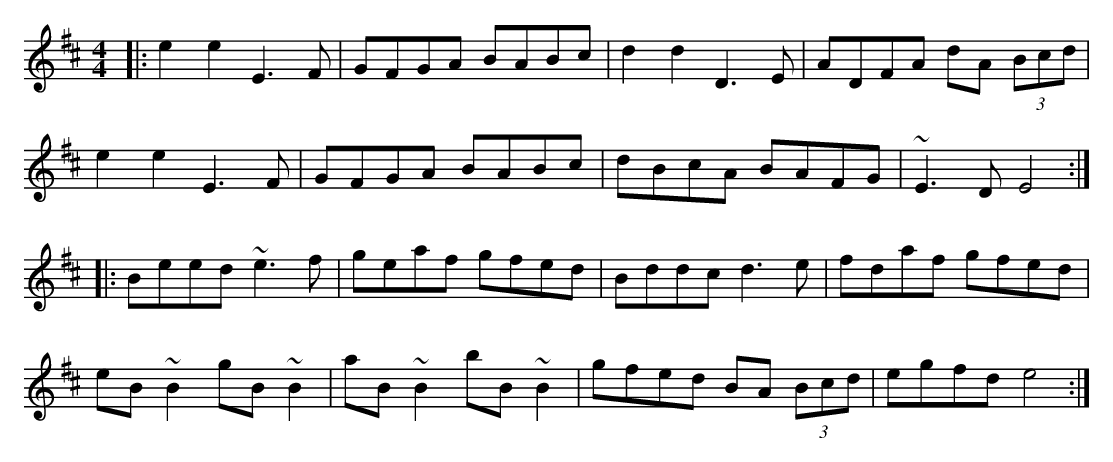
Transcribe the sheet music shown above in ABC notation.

X:1
M:4/4
K:Edor
|:e2e2 E3F|GFGA BABc|d2d2 D3E|ADFA dA (3Bcd|
e2e2 E3F|GFGA BABc|dBcA BAFG|~E3D E4:|
|:Beed ~e3f|geaf gfed|Bddc d3e|fdaf gfed|
eB~B2 gB~B2|aB~B2 bB~B2|gfed BA (3Bcd|egfd e4:|
